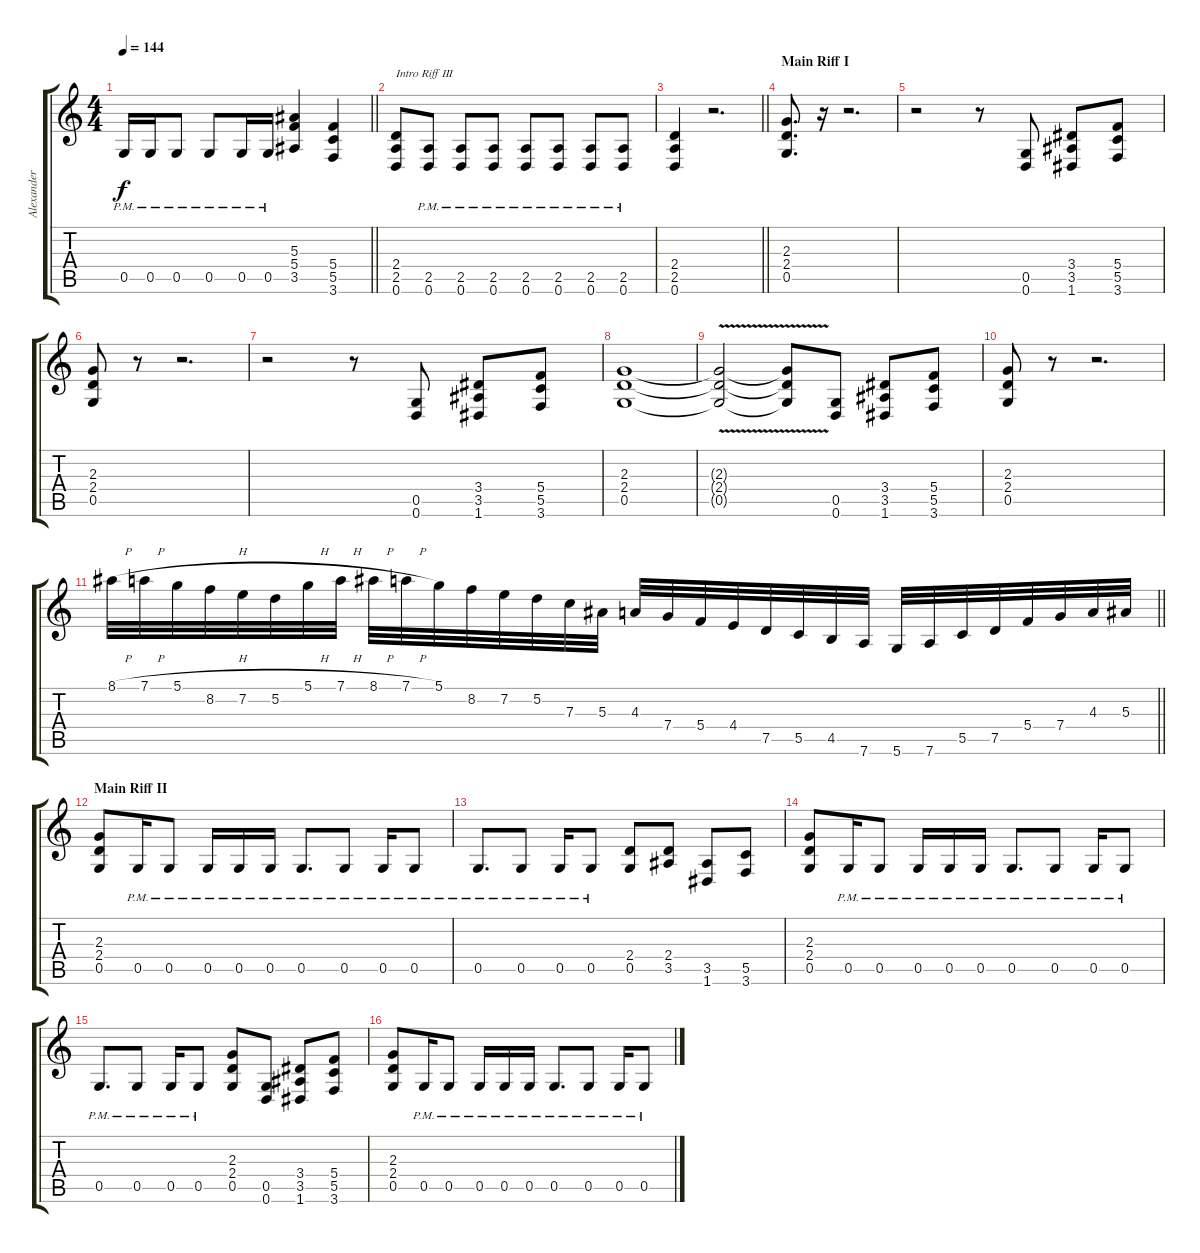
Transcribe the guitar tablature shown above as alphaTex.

\track ("Alexander (Rythm Guitar)" "Alexander ") {instrument overdrivenguitar}
\staff {score tabs}
\tuning (D4 A3 F3 C3 G2 D2) {hide}
\ts (4 4)
\tempo 144
\clef g2
\barLineRight lightlight
\ks c
0.5{pm}.16{dy f} 0.5{pm}.16 0.5{pm}.8 0.5{pm}.8 0.5{pm}.16 0.5{pm}.16 (5.3 5.4 3.5).4 (5.4 5.5 3.6).4 |
(2.4 2.5 0.6).8{txt "Intro Riff III"} (2.5{pm} 0.6{pm}).8 (2.5{pm} 0.6{pm}).8 (2.5{pm} 0.6{pm}).8 (2.5{pm} 0.6{pm}).8 (2.5{pm} 0.6{pm}).8 (2.5{pm} 0.6{pm}).8 (2.5{pm} 0.6{pm}).8 |
\barLineRight lightlight
(2.4 2.5 0.6).4 r.2{d} |
\section ("" "Main Riff I")
(2.3 2.4 0.5).8{d} r.16 r.2{d} |
r.2 r.8 (0.5 0.6).8 (3.4 3.5 1.6).8 (5.4 5.5 3.6).8 |
(2.3 2.4 0.5).8 r.8 r.2{d} |
r.2 r.8 (0.5 0.6).8 (3.4 3.5 1.6).8 (5.4 5.5 3.6).8 |
(2.3 2.4 0.5).1{volume 8} |
(2.3{v t} 2.4{v t} 0.5{v t}).2 (2.3{t} 2.4{t} 0.5{t}).8 (0.5 0.6).8{volume 13} (3.4 3.5 1.6).8 (5.4 5.5 3.6).8 |
(2.3 2.4 0.5).8 r.8 r.2{d} |
\barLineRight lightlight
8.1{h}.32 7.1{h}.32 5.1{h}.32 8.2.32 7.2.32 5.2.32 5.1{h}.32 7.1{h}.32 8.1{h}.32 7.1{h}.32 5.1.32 8.2.32 7.2.32 5.2.32 7.3.32 5.3.32 4.3.32 7.4.32 5.4.32 4.4.32 7.5.32 5.5.32 4.5.32 7.6.32 5.6.32 7.6.32 5.5.32 7.5.32 5.4.32 7.4.32 4.3.32 5.3.32 |
\section ("" "Main Riff II")
(2.3 2.4 0.5).8 0.5{pm}.16 0.5{pm}.8 0.5{pm}.16 0.5{pm}.16 0.5{pm}.16 0.5{pm}.8{d} 0.5{pm}.8 0.5{pm}.16 0.5{pm}.8 |
0.5{pm}.8{d} 0.5{pm}.8 0.5{pm}.16 0.5{pm}.8 (2.4 0.5).8 (2.4 3.5).8 (3.5 1.6).8 (5.5 3.6).8 |
(2.3 2.4 0.5).8 0.5{pm}.16 0.5{pm}.8 0.5{pm}.16 0.5{pm}.16 0.5{pm}.16 0.5{pm}.8{d} 0.5{pm}.8 0.5{pm}.16 0.5{pm}.8 |
0.5{pm}.8{d} 0.5{pm}.8 0.5{pm}.16 0.5{pm}.8 (2.3 2.4 0.5).8 (0.5 0.6).8 (3.4 3.5 1.6).8 (5.4 5.5 3.6).8 |
(2.3 2.4 0.5).8 0.5{pm}.16 0.5{pm}.8 0.5{pm}.16 0.5{pm}.16 0.5{pm}.16 0.5{pm}.8{d} 0.5{pm}.8 0.5{pm}.16 0.5{pm}.8
